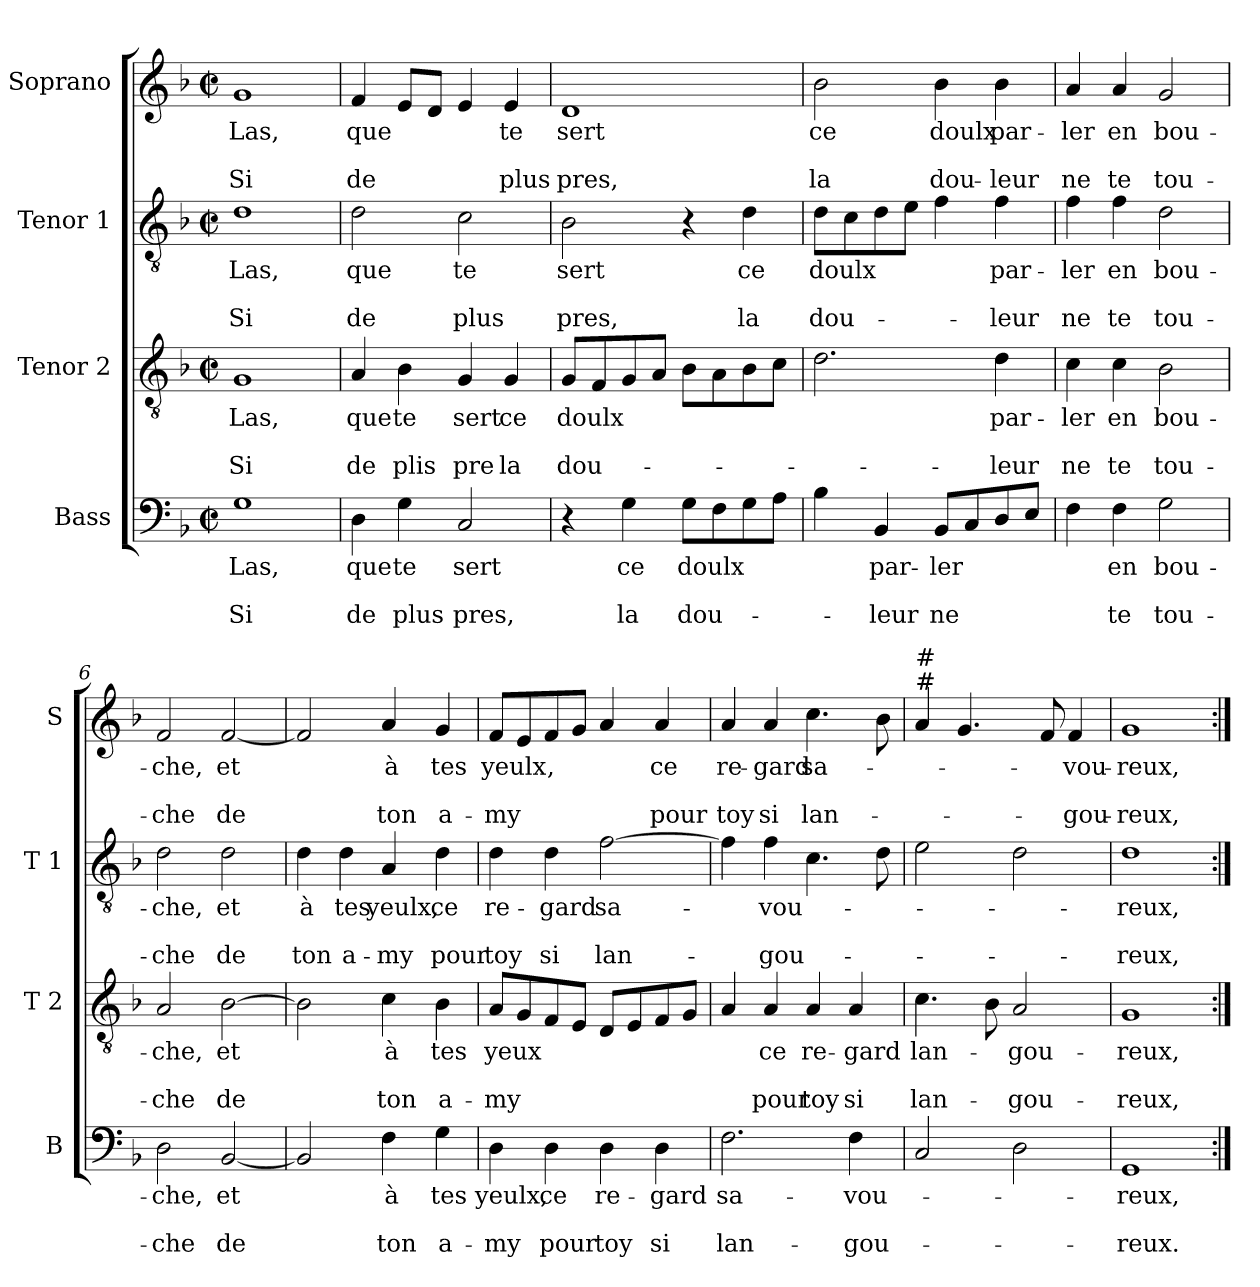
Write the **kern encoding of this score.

**kern	**text	**text	**text	**kern	**text	**text	**text	**kern	**text	**text	**text	**kern	**text	**text	**text
*part4	*part4	*part4	*part4	*part3	*part3	*part3	*part3	*part2	*part2	*part2	*part2	*part1	*part1	*part1	*part1
*staff4	*staff4	*staff4	*staff4	*staff3	*staff3	*staff3	*staff3	*staff2	*staff2	*staff2	*staff2	*staff1	*staff1	*staff1	*staff1
*I"Bass	*	*	*	*I"Tenor 2	*	*	*	*I"Tenor 1	*	*	*	*I"Soprano	*	*	*
*I'B	*	*	*	*I'T 2	*	*	*	*I'T 1	*	*	*	*I'S	*	*	*
*clefF4	*	*	*	*clefGv2	*	*	*	*clefGv2	*	*	*	*clefG2	*	*	*
*k[b-]	*	*	*	*k[b-]	*	*	*	*k[b-]	*	*	*	*k[b-]	*	*	*
*F:	*	*	*	*F:	*	*	*	*F:	*	*	*	*F:	*	*	*
*M2/2	*	*	*	*M2/2	*	*	*	*M2/2	*	*	*	*M2/2	*	*	*
*met(c|)	*	*	*	*met(c|)	*	*	*	*met(c|)	*	*	*	*met(c|)	*	*	*
=1	=1	=1	=1	=1	=1	=1	=1	=1	=1	=1	=1	=1	=1	=1	=1
!	!LO:LY:b	!	!LO:LY:b	!	!LO:LY:b	!	!LO:LY:b	!	!LO:LY:b	!	!LO:LY:b	!	!LO:LY:b	!	!LO:LY:b
1G	Las,	.	Si	1G	Las,	.	Si	1d	Las,	.	Si	1g	Las,	.	Si
=2	=2	=2	=2	=2	=2	=2	=2	=2	=2	=2	=2	=2	=2	=2	=2
!	!LO:LY:b	!	!LO:LY:b	!	!LO:LY:b	!	!LO:LY:b	!	!LO:LY:b	!	!LO:LY:b	!	!LO:LY:b	!	!LO:LY:b
4D\	que	.	de	4A/	que	.	de	2d\	que	.	de	4f/	que	.	de
!	!LO:LY:b	!	!LO:LY:b	!	!LO:LY:b	!	!LO:LY:b	!	!	!	!	!	!	!	!
4G\	te	.	plus	4B-\	te	.	plis	.	.	.	.	8e/L	.	.	.
.	.	.	.	.	.	.	.	.	.	.	.	8d/J	.	.	.
!	!LO:LY:b	!	!LO:LY:b	!	!LO:LY:b	!	!LO:LY:b	!	!LO:LY:b	!	!LO:LY:b	!	!	!	!
2C/	sert	.	pres,	4G/	sert	.	pre	2c\	te	.	plus	4e/	.	.	.
!	!	!	!	!	!LO:LY:b	!	!LO:LY:b	!	!	!	!	!	!LO:LY:b	!	!LO:LY:b
.	.	.	.	4G/	ce	.	la	.	.	.	.	4e/	te	.	plus
=3	=3	=3	=3	=3	=3	=3	=3	=3	=3	=3	=3	=3	=3	=3	=3
!	!	!	!	!	!LO:LY:b	!	!LO:LY:b	!	!LO:LY:b	!	!LO:LY:b	!	!LO:LY:b	!	!LO:LY:b
4r	.	.	.	8G/L	doulx	.	dou-	2B-\	sert	.	pres,	1d	sert	.	pres,
.	.	.	.	8F/	.	.	.	.	.	.	.	.	.	.	.
!	!LO:LY:b	!	!LO:LY:b	!	!	!	!	!	!	!	!	!	!	!	!
4G\	ce	.	la	8G/	.	.	.	.	.	.	.	.	.	.	.
.	.	.	.	8A/J	.	.	.	.	.	.	.	.	.	.	.
!	!LO:LY:b	!	!LO:LY:b	!	!	!	!	!	!	!	!	!	!	!	!
8G\L	doulx	.	dou-	8B-\L	.	.	.	4r	.	.	.	.	.	.	.
8F\	.	.	.	8A\	.	.	.	.	.	.	.	.	.	.	.
!	!	!	!	!	!	!	!	!	!LO:LY:b	!	!LO:LY:b	!	!	!	!
8G\	.	.	.	8B-\	.	.	.	4d\	ce	.	la	.	.	.	.
8A\J	.	.	.	8c\J	.	.	.	.	.	.	.	.	.	.	.
=4	=4	=4	=4	=4	=4	=4	=4	=4	=4	=4	=4	=4	=4	=4	=4
!	!	!	!	!	!	!	!	!	!LO:LY:b	!	!LO:LY:b	!	!LO:LY:b	!	!LO:LY:b
4B-\	.	.	.	2.d\	.	.	.	8d\L	doulx	.	dou-	2b-\	ce	.	la
.	.	.	.	.	.	.	.	8c\	.	.	.	.	.	.	.
!	!LO:LY:b	!	!LO:LY:b	!	!	!	!	!	!	!	!	!	!	!	!
4BB-/	par-	.	-leur	.	.	.	.	8d\	.	.	.	.	.	.	.
.	.	.	.	.	.	.	.	8e\J	.	.	.	.	.	.	.
!	!LO:LY:b	!	!LO:LY:b	!	!	!	!	!	!	!	!	!	!LO:LY:b	!	!LO:LY:b
8BB-/L	-ler	.	ne	.	.	.	.	4f\	.	.	.	4b-\	doulx	.	dou-
8C/	.	.	.	.	.	.	.	.	.	.	.	.	.	.	.
!	!	!	!	!	!LO:LY:b	!	!LO:LY:b	!	!LO:LY:b	!	!LO:LY:b	!	!LO:LY:b	!	!LO:LY:b
8D/	.	.	.	4d\	par-	.	-leur	4f\	par-	.	-leur	4b-\	par-	.	-leur
8E/J	.	.	.	.	.	.	.	.	.	.	.	.	.	.	.
=5	=5	=5	=5	=5	=5	=5	=5	=5	=5	=5	=5	=5	=5	=5	=5
!	!	!	!	!	!LO:LY:b	!	!LO:LY:b	!	!LO:LY:b	!	!LO:LY:b	!	!LO:LY:b	!	!LO:LY:b
4F\	.	.	.	4c\	-ler	.	ne	4f\	-ler	.	ne	4a/	-ler	.	ne
!	!LO:LY:b	!	!LO:LY:b	!	!LO:LY:b	!	!LO:LY:b	!	!LO:LY:b	!	!LO:LY:b	!	!LO:LY:b	!	!LO:LY:b
4F\	en	.	te	4c\	en	.	te	4f\	en	.	te	4a/	en	.	te
!	!LO:LY:b	!	!LO:LY:b	!	!LO:LY:b	!	!LO:LY:b	!	!LO:LY:b	!	!LO:LY:b	!	!LO:LY:b	!	!LO:LY:b
2G\	bou-	.	tou-	2B-\	bou-	.	tou-	2d\	bou-	.	tou-	2g/	bou-	.	tou-
!!LO:LB:g=z
=6	=6	=6	=6	=6	=6	=6	=6	=6	=6	=6	=6	=6	=6	=6	=6
!	!LO:LY:b	!	!LO:LY:b	!	!LO:LY:b	!	!LO:LY:b	!	!LO:LY:b	!	!LO:LY:b	!	!LO:LY:b	!	!LO:LY:b
2D\	-che,	.	-che	2A/	-che,	.	-che	2d\	-che,	.	-che	2f/	-che,	.	-che
!	!LO:LY:b	!	!LO:LY:b	!	!LO:LY:b	!	!LO:LY:b	!	!LO:LY:b	!	!LO:LY:b	!	!LO:LY:b	!	!LO:LY:b
[2BB-/	et	.	de	[2B-\	et	.	de	2d\	et	.	de	[2f/	et	.	de
=7	=7	=7	=7	=7	=7	=7	=7	=7	=7	=7	=7	=7	=7	=7	=7
!	!	!	!	!	!	!	!	!	!LO:LY:b	!	!LO:LY:b	!	!	!	!
2BB-/]	.	.	.	2B-\]	.	.	.	4d\	à	.	ton	2f/]	.	.	.
!	!	!	!	!	!	!	!	!	!LO:LY:b	!	!LO:LY:b	!	!	!	!
.	.	.	.	.	.	.	.	4d\	tes	.	a-	.	.	.	.
!	!LO:LY:b	!	!LO:LY:b	!	!LO:LY:b	!	!LO:LY:b	!	!LO:LY:b	!	!LO:LY:b	!	!LO:LY:b	!	!LO:LY:b
4F\	à	.	ton	4c\	à	.	ton	4A/	yeulx,	.	-my	4a/	à	.	ton
!	!LO:LY:b	!	!LO:LY:b	!	!LO:LY:b	!	!LO:LY:b	!	!LO:LY:b	!	!LO:LY:b	!	!LO:LY:b	!	!LO:LY:b
4G\	tes	.	a-	4B-\	tes	.	a-	4d\	ce	.	pour	4g/	tes	.	a-
=8	=8	=8	=8	=8	=8	=8	=8	=8	=8	=8	=8	=8	=8	=8	=8
!	!LO:LY:b	!	!LO:LY:b	!	!LO:LY:b	!	!LO:LY:b	!	!LO:LY:b	!	!LO:LY:b	!	!LO:LY:b	!	!LO:LY:b
4D\	yeulx,	.	-my	8A/L	yeux	.	-my	4d\	re-	.	toy	8f/L	yeulx	.	-my
.	.	.	.	8G/	.	.	.	.	.	.	.	8e/	.	.	.
!	!LO:LY:b	!	!LO:LY:b	!	!	!	!	!	!LO:LY:b	!	!LO:LY:b	!	!LO:LY:b	!	!
4D\	ce	.	pour	8F/	.	.	.	4d\	-gard	.	si	8f/	,	.	.
.	.	.	.	8E/J	.	.	.	.	.	.	.	8g/J	.	.	.
!	!LO:LY:b	!	!LO:LY:b	!	!	!	!	!	!LO:LY:b	!	!LO:LY:b	!	!	!	!
4D\	re-	.	toy	8D/L	.	.	.	[2f\	sa-	.	lan-	4a/	.	.	.
.	.	.	.	8E/	.	.	.	.	.	.	.	.	.	.	.
!	!LO:LY:b	!	!LO:LY:b	!	!	!	!	!	!	!	!	!	!LO:LY:b	!	!LO:LY:b
4D\	-gard	.	si	8F/	.	.	.	.	.	.	.	4a/	ce	.	pour
.	.	.	.	8G/J	.	.	.	.	.	.	.	.	.	.	.
=9	=9	=9	=9	=9	=9	=9	=9	=9	=9	=9	=9	=9	=9	=9	=9
!	!LO:LY:b	!	!LO:LY:b	!	!	!	!	!	!	!	!	!	!LO:LY:b	!	!LO:LY:b
2.F\	sa-	.	lan-	4A/	.	.	.	4f\]	.	.	.	4a/	re-	.	toy
!	!	!	!	!	!LO:LY:b	!	!LO:LY:b	!	!LO:LY:b	!	!LO:LY:b	!	!LO:LY:b	!	!LO:LY:b
.	.	.	.	4A/	ce	.	pour	4f\	-vou-	.	-gou-	4a/	-gard	.	si
!	!	!	!	!	!LO:LY:b	!	!LO:LY:b	!	!	!	!	!	!LO:LY:b	!	!LO:LY:b
.	.	.	.	4A/	re-	.	toy	4.c\	.	.	.	4.cc\	sa-	.	lan-
!	!LO:LY:b	!	!LO:LY:b	!	!LO:LY:b	!	!LO:LY:b	!	!	!	!	!	!	!	!
4F\	-vou-	.	-gou-	4A/	-gard	.	si	.	.	.	.	.	.	.	.
.	.	.	.	.	.	.	.	8d\	.	.	.	8b-\	.	.	.
=10	=10	=10	=10	=10	=10	=10	=10	=10	=10	=10	=10	=10	=10	=10	=10
!	!	!	!	!	!	!	!	!	!	!	!	!LO:TX:a:t=#	!	!	!
!	!	!	!	!	!	!	!	!	!	!	!	!LO:TX:a:t=#	!	!	!
!	!	!	!	!	!LO:LY:b	!	!LO:LY:b	!	!	!	!	!	!	!	!
2C/	.	.	.	4.c\	lan-	.	lan-	2e\	.	.	.	4a/	.	.	.
.	.	.	.	.	.	.	.	.	.	.	.	4.g/	.	.	.
.	.	.	.	8B-\	.	.	.	.	.	.	.	.	.	.	.
!	!	!	!	!	!LO:LY:b	!	!LO:LY:b	!	!	!	!	!	!	!	!
2D\	.	.	.	2A/	-gou-	.	-gou-	2d\	.	.	.	.	.	.	.
.	.	.	.	.	.	.	.	.	.	.	.	8f/	.	.	.
!	!	!	!	!	!	!	!	!	!	!	!	!	!LO:LY:b	!	!LO:LY:b
.	.	.	.	.	.	.	.	.	.	.	.	4f/	-vou-	.	-gou-
=11	=11	=11	=11	=11	=11	=11	=11	=11	=11	=11	=11	=11	=11	=11	=11
!	!LO:LY:b	!	!LO:LY:b	!	!LO:LY:b	!	!LO:LY:b	!	!LO:LY:b	!	!LO:LY:b	!	!LO:LY:b	!	!LO:LY:b
1GG	-reux,	.	-reux.	1G	-reux,	.	-reux,	1d	-reux,	.	-reux,	1g	-reux,	.	-reux,
=:|!	=:|!	=:|!	=:|!	=:|!	=:|!	=:|!	=:|!	=:|!	=:|!	=:|!	=:|!	=:|!	=:|!	=:|!	=:|!
*-	*-	*-	*-	*-	*-	*-	*-	*-	*-	*-	*-	*-	*-	*-	*-
